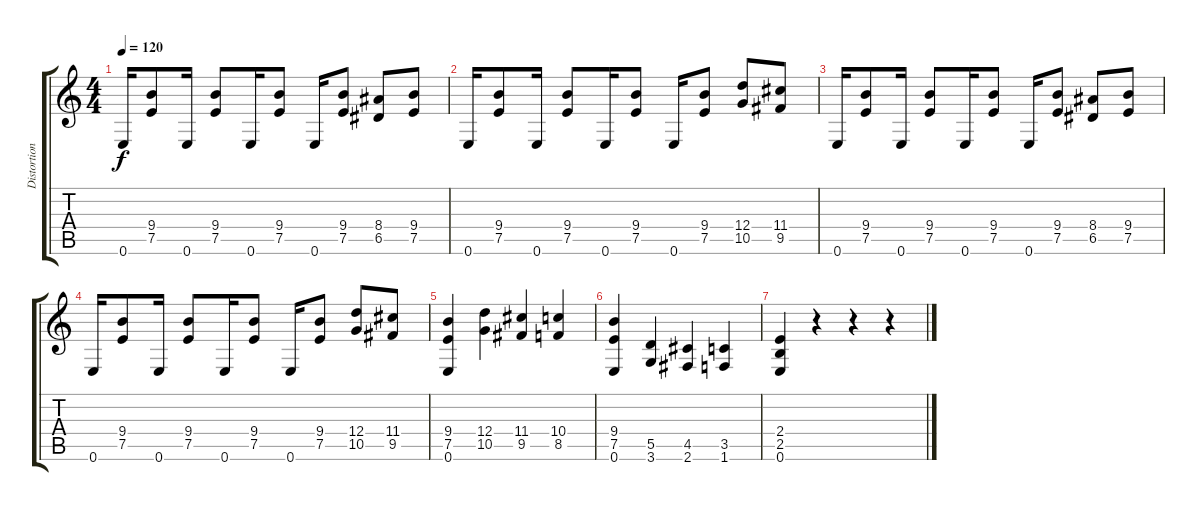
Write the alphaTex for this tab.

\track ("Distortion Guitar" "Distortion") {instrument distortionguitar}
\staff {score tabs}
\tuning (E4 B3 G3 D3 A2 E2) {hide}
\ts (4 4)
\tempo 120
\clef g2
\ks c
0.6.16{dy f} (9.4 7.5).8 0.6.16 (9.4 7.5).8 0.6.16 (9.4 7.5).8 0.6.16 (9.4 7.5).8 (8.4 6.5).8 (9.4 7.5).8 |
0.6.16 (9.4 7.5).8 0.6.16 (9.4 7.5).8 0.6.16 (9.4 7.5).8 0.6.16 (9.4 7.5).8 (12.4 10.5).8 (11.4 9.5).8 |
0.6.16 (9.4 7.5).8 0.6.16 (9.4 7.5).8 0.6.16 (9.4 7.5).8 0.6.16 (9.4 7.5).8 (8.4 6.5).8 (9.4 7.5).8 |
0.6.16 (9.4 7.5).8 0.6.16 (9.4 7.5).8 0.6.16 (9.4 7.5).8 0.6.16 (9.4 7.5).8 (12.4 10.5).8 (11.4 9.5).8 |
(9.4 7.5 0.6).4 (12.4 10.5).4 (11.4 9.5).4 (10.4 8.5).4 |
(9.4 7.5 0.6).4 (5.5 3.6).4 (4.5 2.6).4 (3.5 1.6).4 |
(2.4 2.5 0.6).4 r.4 r.4 r.4
